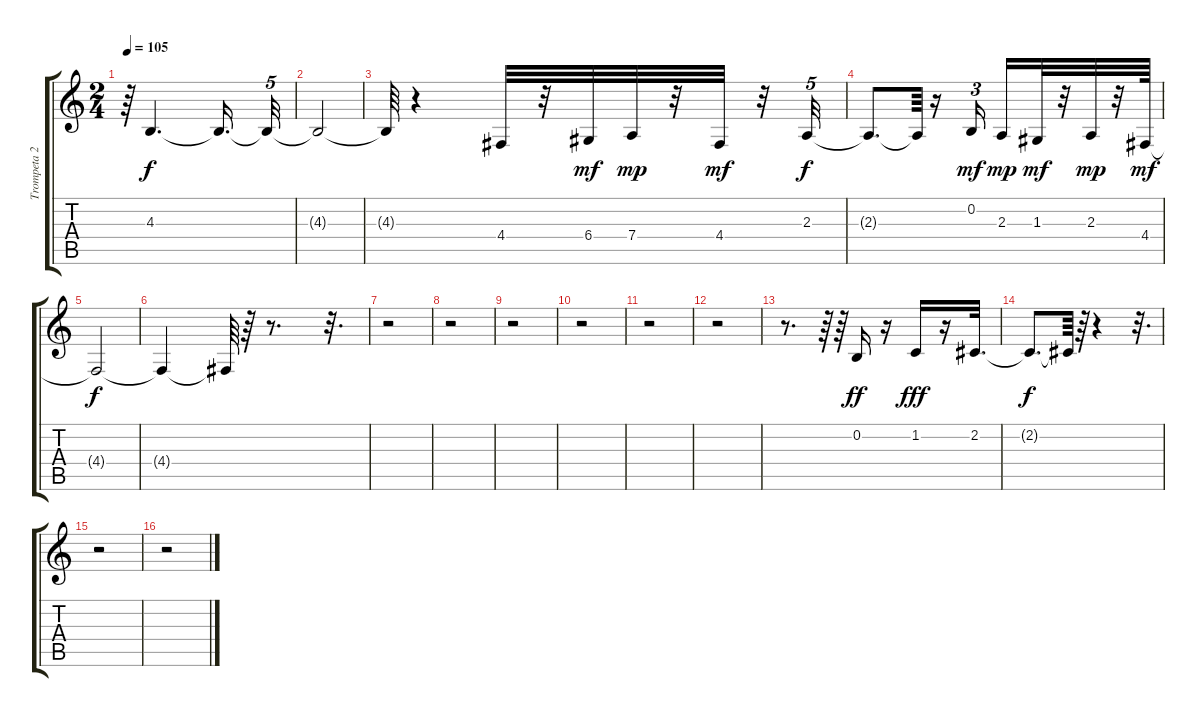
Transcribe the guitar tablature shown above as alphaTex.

\track ("Trompeta 2" "Trompeta 2") {instrument trumpet}
\staff {score tabs}
\tuning (E4 B3 G3 D3 A2 E2) {hide}
\ts (2 4)
\tempo 105
\clef g2
\ks c
r.64{dy mf} 4.3.4{d dy f} 4.3{t}.16{d} 4.3{t}.32{tu (5 4)} |
4.3{t}.2 |
4.3{t}.64 r.4 4.4.32 r.32 6.4.32{dy mf} 7.4.32{dy mp} r.32 4.4.32{dy mf} r.32 2.3.32{tu (5 4) dy f} |
2.3{t}.8{d} 2.3{t}.64 r.16 0.2.16{tu (3 2) dy mf beam splitsecondary} 2.3.16{dy mp} 1.3.32{dy mf} r.32 2.3.32{dy mp} r.32 4.4.64{dy mf} |
4.4{t}.2{dy f} |
4.4{t}.4 4.4{t}.64 r.64 r.8{d} r.32{d} |
r.2 |
r.2 |
r.2 |
r.2 |
r.2 |
r.2 |
r.8{d} r.64 r.64 0.2.16{dy ff} r.16 1.2.16{dy fff} r.16 2.2.32{d} |
2.2{t}.8{d dy f} 2.2{t}.64 r.64 r.4 r.32{d} |
r.2 |
r.2
